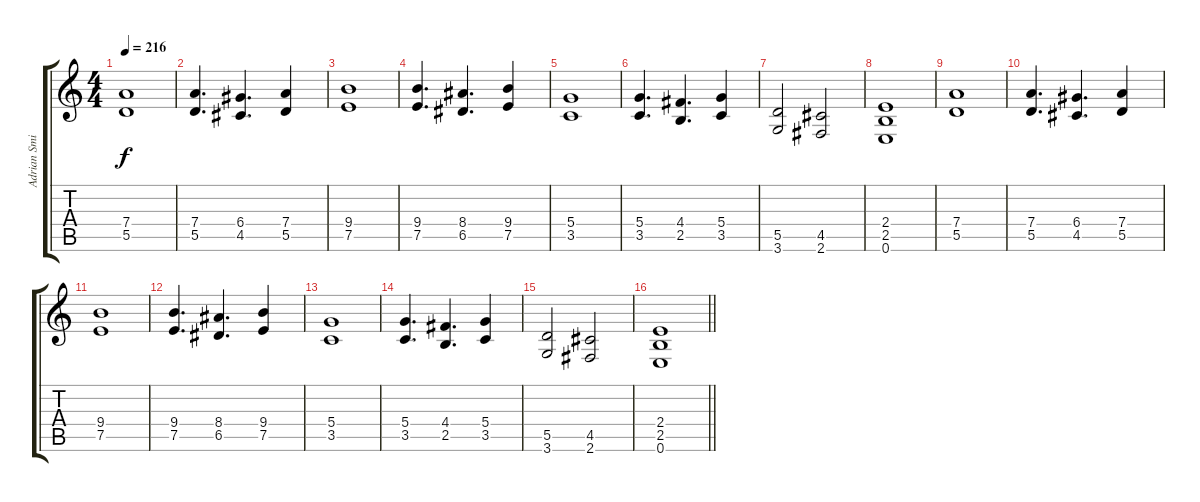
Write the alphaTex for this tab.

\track ("Adrian Smith" "Adrian Smi") {instrument distortionguitar}
\staff {score tabs}
\tuning (E4 B3 G3 D3 A2 E2) {hide}
\ts (4 4)
\tempo 216
\clef g2
\ks c
(7.4 5.5).1{dy f} |
(7.4 5.5).4{d} (6.4 4.5).4{d} (7.4 5.5).4 |
(9.4 7.5).1 |
(9.4 7.5).4{d} (8.4 6.5).4{d} (9.4 7.5).4 |
(5.4 3.5).1 |
(5.4 3.5).4{d} (4.4 2.5).4{d} (5.4 3.5).4 |
(5.5 3.6).2 (4.5 2.6).2 |
(2.4 2.5 0.6).1 |
(7.4 5.5).1 |
(7.4 5.5).4{d} (6.4 4.5).4{d} (7.4 5.5).4 |
(9.4 7.5).1 |
(9.4 7.5).4{d} (8.4 6.5).4{d} (9.4 7.5).4 |
(5.4 3.5).1 |
(5.4 3.5).4{d} (4.4 2.5).4{d} (5.4 3.5).4 |
(5.5 3.6).2 (4.5 2.6).2 |
\barLineRight lightlight
(2.4 2.5 0.6).1
